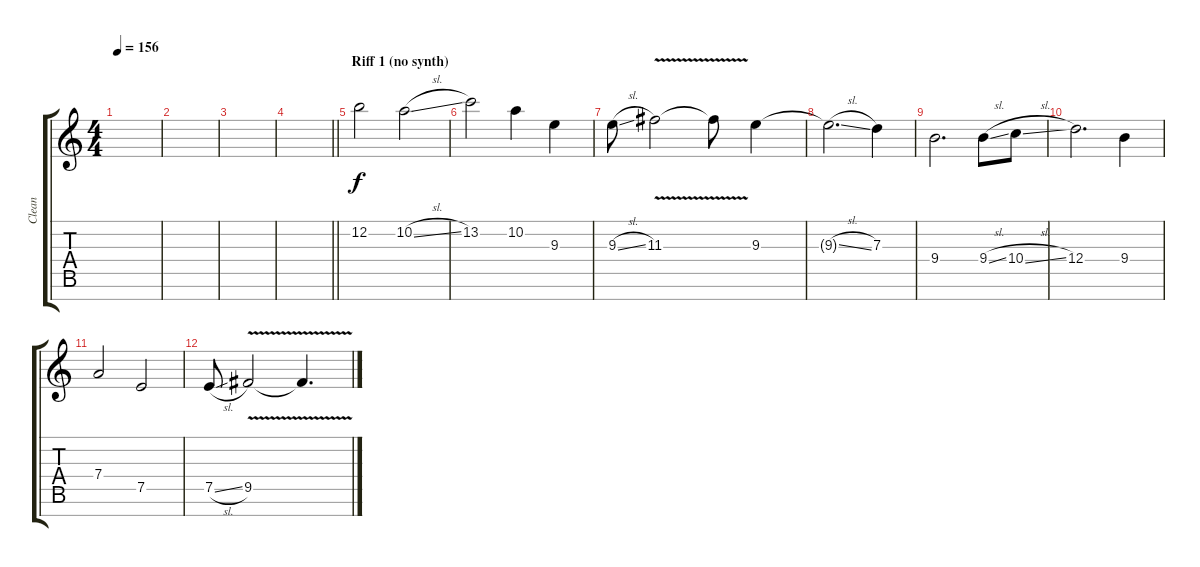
\track ("Clean" "Clean") {instrument acousticguitarsteel}
\staff {score tabs}
\tuning (E4 B3 G3 D3 A2 E2 B1) {hide}
\ts (4 4)
\tempo 156
\clef g2
\ks c
|
|
|
\barLineRight lightlight
|
\section ("" "Riff 1 (no synth)")
12.2.2 10.2{sl}.2 |
13.2.2 10.2.4 9.3.4 |
9.3{sl}.8 11.3{v}.2 11.3{t}.8 9.3.4 |
9.3{sl t}.2{d} 7.3.4 |
9.4.2{d} 9.4{sl}.8 10.4{sl}.8 |
12.4.2{d} 9.4.4 |
7.4.2 7.5.2 |
7.5{sl}.8 9.5{v}.2 9.5{t}.4{d}
